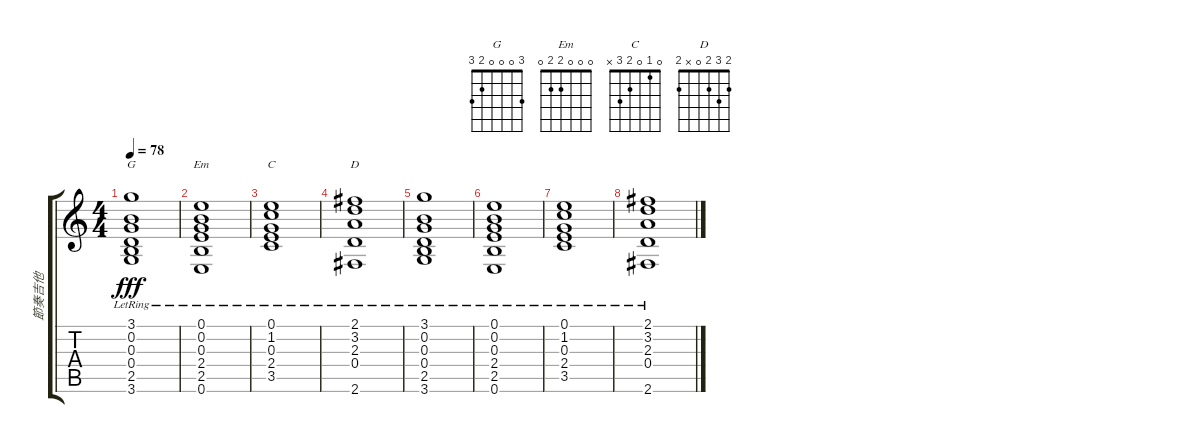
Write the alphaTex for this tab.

\track ("節奏吉他" "節奏吉他") {instrument distortionguitar}
\staff {score tabs}
\tuning (E4 B3 G3 D3 A2 E2) {hide}
\chord ("G" 3 0 0 0 2 3)
\chord ("Em" 0 0 0 2 2 0)
\chord ("C" 0 1 0 2 3 x)
\chord ("D" 2 3 2 0 x 2)
\ts (4 4)
\tempo 78
\clef g2
\ks c
(3.1{lr} 0.2{lr} 0.3{lr} 0.4{lr} 2.5{lr} 3.6{lr}).1{ch "G" dy fff instrument distortionguitar} |
(0.1{lr} 0.2{lr} 0.3{lr} 2.4{lr} 2.5{lr} 0.6{lr}).1{ch "Em"} |
(0.1{lr} 1.2{lr} 0.3{lr} 2.4{lr} 3.5{lr}).1{ch "C"} |
(2.1{lr} 3.2{lr} 2.3{lr} 0.4{lr} 2.6{lr}).1{ch "D"} |
(3.1{lr} 0.2{lr} 0.3{lr} 0.4{lr} 2.5{lr} 3.6{lr}).1 |
(0.1{lr} 0.2{lr} 0.3{lr} 2.4{lr} 2.5{lr} 0.6{lr}).1 |
(0.1{lr} 1.2{lr} 0.3{lr} 2.4{lr} 3.5{lr}).1 |
(2.1{lr} 3.2{lr} 2.3{lr} 0.4{lr} 2.6{lr}).1
